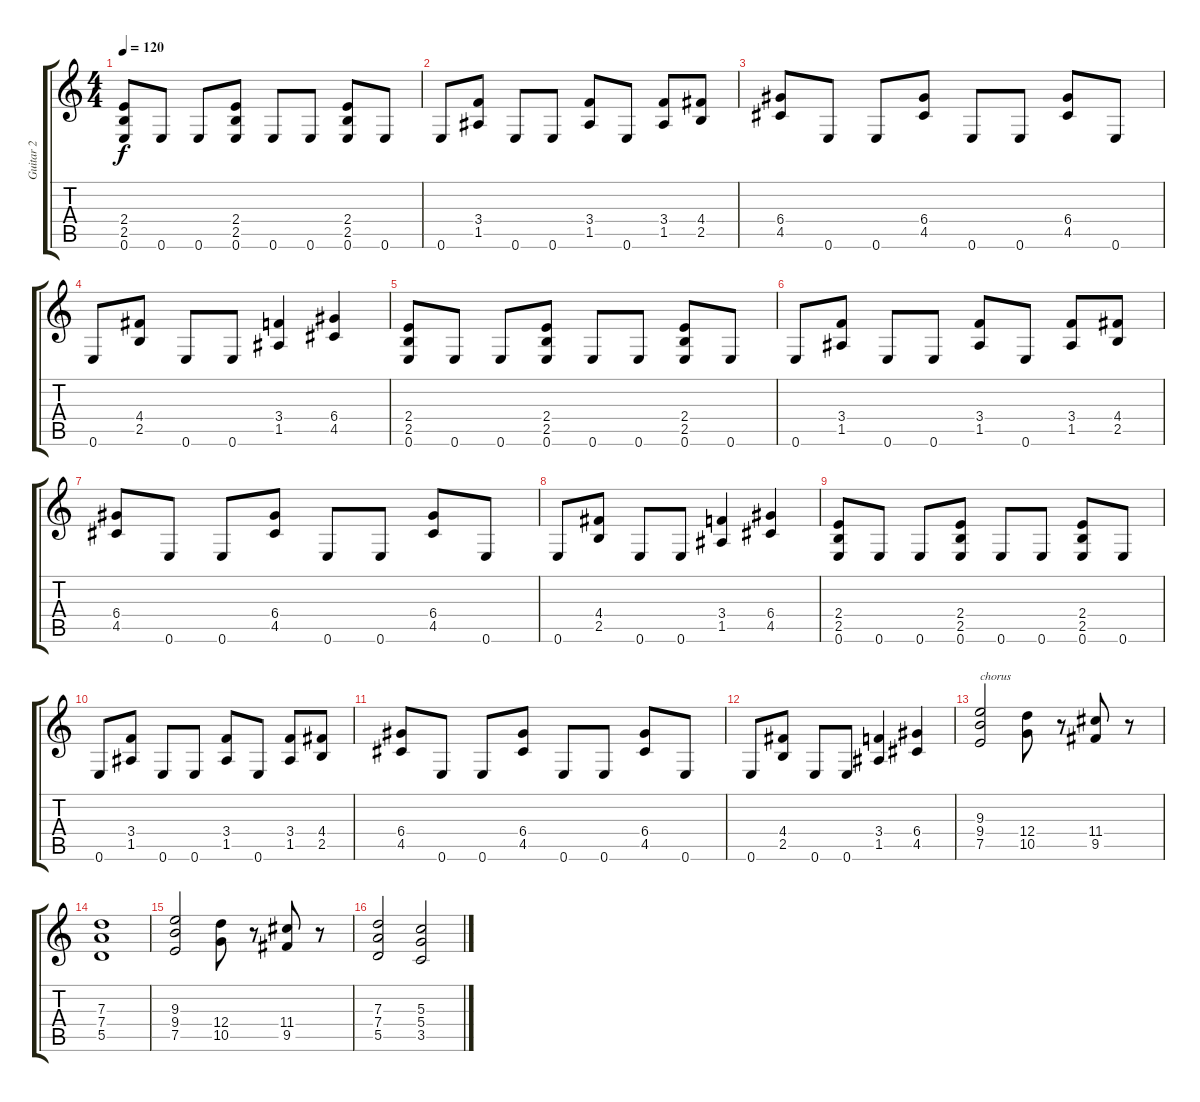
\track ("Guitar 2" "Guitar 2") {instrument distortionguitar}
\staff {score tabs}
\tuning (E4 B3 G3 D3 A2 E2) {hide}
\ts (4 4)
\tempo 120
\clef g2
\ks c
(2.4 2.5 0.6).8{dy f} 0.6.8 0.6.8 (2.4 2.5 0.6).8 0.6.8 0.6.8 (2.4 2.5 0.6).8 0.6.8 |
0.6.8 (3.4 1.5).8 0.6.8 0.6.8 (3.4 1.5).8 0.6.8 (3.4 1.5).8 (4.4 2.5).8 |
(6.4 4.5).8 0.6.8 0.6.8 (6.4 4.5).8 0.6.8 0.6.8 (6.4 4.5).8 0.6.8 |
0.6.8 (4.4 2.5).8 0.6.8 0.6.8 (3.4 1.5).4 (6.4 4.5).4 |
(2.4 2.5 0.6).8 0.6.8 0.6.8 (2.4 2.5 0.6).8 0.6.8 0.6.8 (2.4 2.5 0.6).8 0.6.8 |
0.6.8 (3.4 1.5).8 0.6.8 0.6.8 (3.4 1.5).8 0.6.8 (3.4 1.5).8 (4.4 2.5).8 |
(6.4 4.5).8 0.6.8 0.6.8 (6.4 4.5).8 0.6.8 0.6.8 (6.4 4.5).8 0.6.8 |
0.6.8 (4.4 2.5).8 0.6.8 0.6.8 (3.4 1.5).4 (6.4 4.5).4 |
(2.4 2.5 0.6).8 0.6.8 0.6.8 (2.4 2.5 0.6).8 0.6.8 0.6.8 (2.4 2.5 0.6).8 0.6.8 |
0.6.8 (3.4 1.5).8 0.6.8 0.6.8 (3.4 1.5).8 0.6.8 (3.4 1.5).8 (4.4 2.5).8 |
(6.4 4.5).8 0.6.8 0.6.8 (6.4 4.5).8 0.6.8 0.6.8 (6.4 4.5).8 0.6.8 |
0.6.8 (4.4 2.5).8 0.6.8 0.6.8 (3.4 1.5).4 (6.4 4.5).4 |
(9.3 9.4 7.5).2{txt "chorus"} (12.4 10.5).8 r.8 (11.4 9.5).8 r.8 |
(7.3 7.4 5.5).1 |
(9.3 9.4 7.5).2 (12.4 10.5).8 r.8 (11.4 9.5).8 r.8 |
(7.3 7.4 5.5).2 (5.3 5.4 3.5).2
